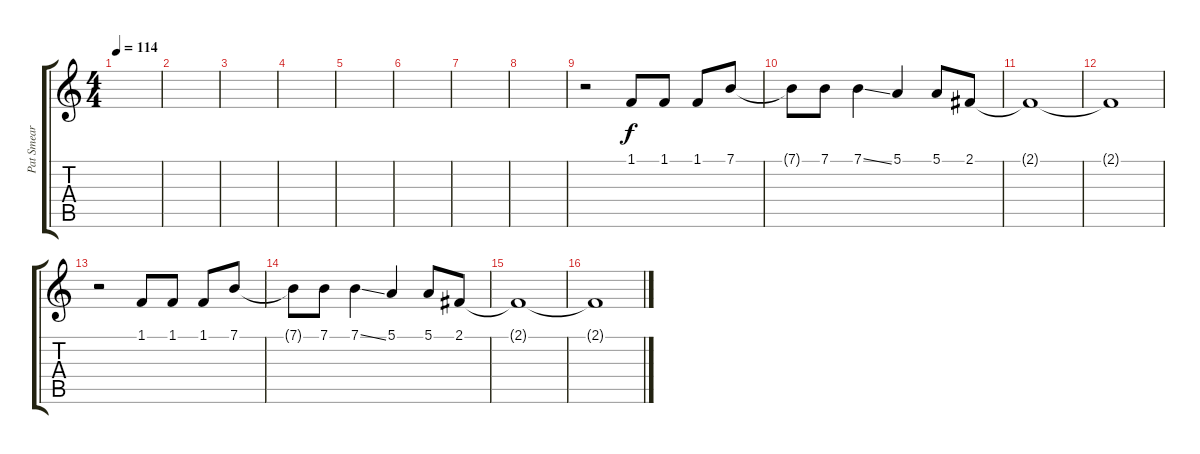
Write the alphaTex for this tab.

\track ("Pat Smear (Voix)" "Pat Smear ") {instrument clarinet}
\staff {score tabs}
\tuning (E4 B3 G3 D3 A2 E2) {hide}
\ts (4 4)
\tempo 114
\clef g2
\ks c
|
|
|
|
|
|
|
|
r.2 1.1.8 1.1.8 1.1.8 7.1.8 |
7.1{t}.8 7.1.8 7.1{ss}.4 5.1.4 5.1.8 2.1.8 |
2.1{t}.1 |
2.1{t}.1 |
r.2 1.1.8 1.1.8 1.1.8 7.1.8 |
7.1{t}.8 7.1.8 7.1{ss}.4 5.1.4 5.1.8 2.1.8 |
2.1{t}.1 |
2.1{t}.1
